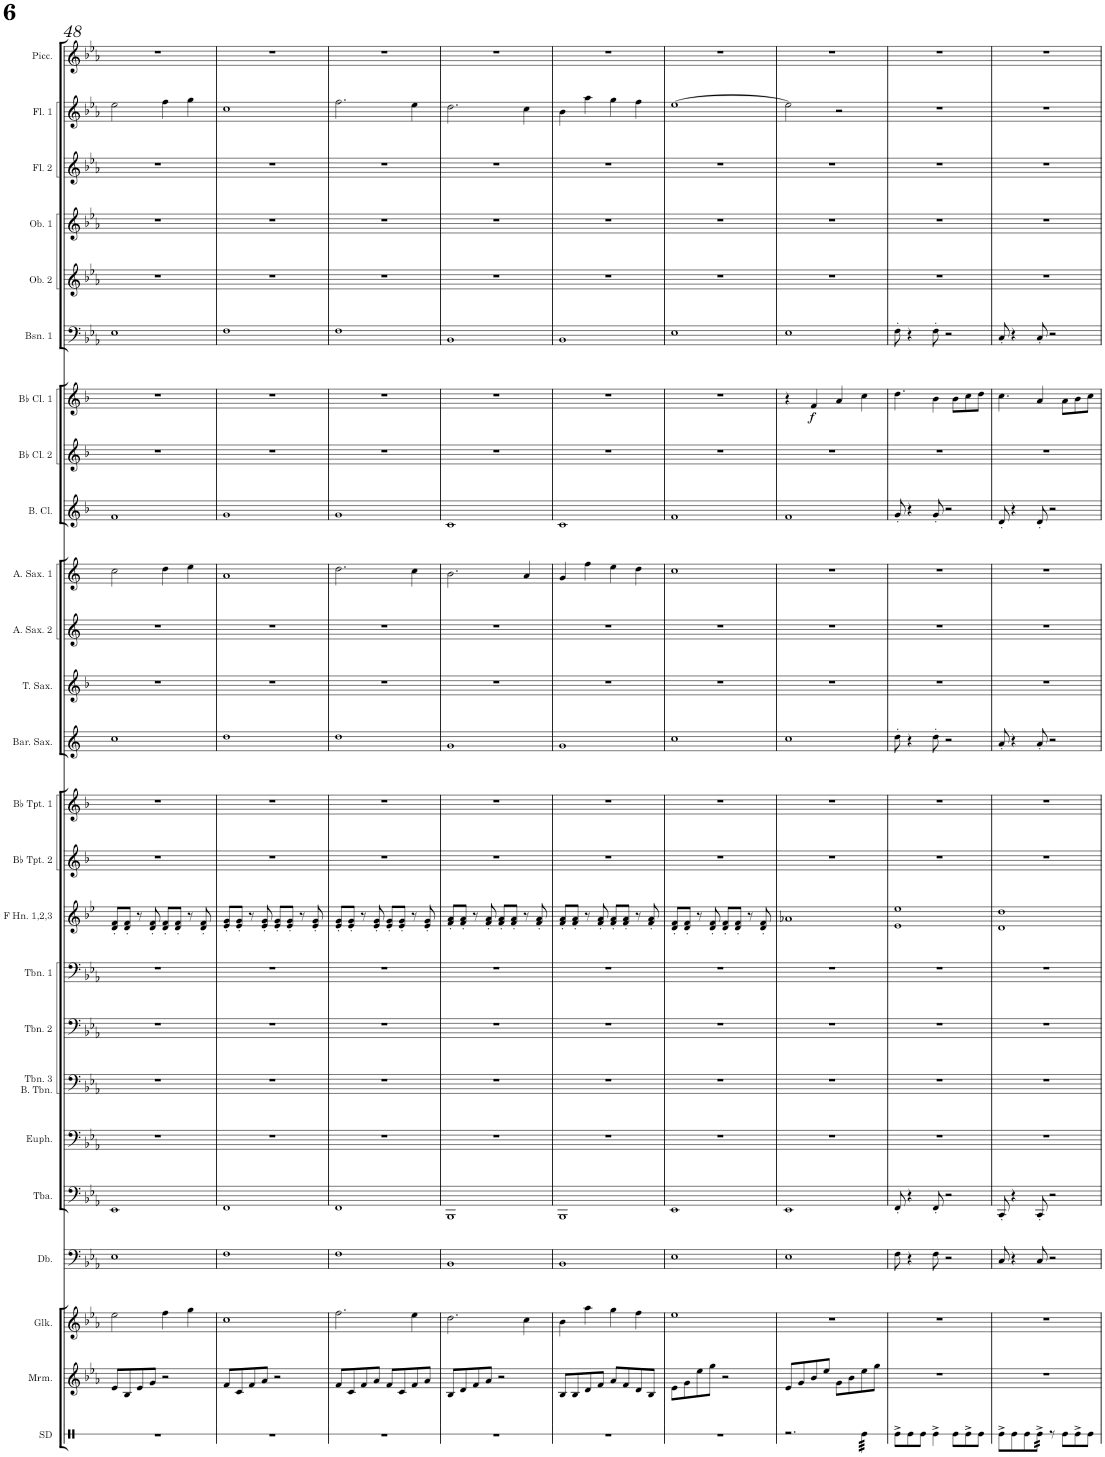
**kern	**kern	**kern	**kern	**kern	**kern	**kern	**kern	**kern	**kern	**kern	**kern	**kern	**kern	**kern	**kern	**kern	**kern	**kern	**dynam	**kern	**kern	**kern	**kern	**kern	**kern
*part25	*part24	*part23	*part22	*part21	*part20	*part19	*part18	*part17	*part16	*part15	*part14	*part13	*part12	*part11	*part10	*part9	*part8	*part7	*part7	*part6	*part5	*part4	*part3	*part2	*part1
*staff25	*staff24	*staff23	*staff22	*staff21	*staff20	*staff19	*staff18	*staff17	*staff16	*staff15	*staff14	*staff13	*staff12	*staff11	*staff10	*staff9	*staff8	*staff7	*staff7	*staff6	*staff5	*staff4	*staff3	*staff2	*staff1
*I"Snare Drum	*I"Marimba	*I"Glockenspiel	*I"Double Bass	*I"Tuba	*I"Euphonium	*I"Trombone 3 &amp; Bass Trombone	*I"Trombone 2	*I"Trombone 1	*I"F Horn 1,2,3	*I"Bb Trumpet 2	*I"Bb Trumpet 1	*I"Baritone Saxophone	*I"Tenor Saxophone	*I"Alto Saxophone 2	*I"Alto Saxophone 1	*I"Bass Clarinet	*I"Bb Clarinet 2	*I"Bb Clarinet 1	*	*I"Bassoon 1	*I"Oboe 2	*I"Oboe 1	*I"Flute 2	*I"Flute 1	*I"Piccolo
*I'SD	*I'Mrm.	*I'Glk.	*I'Db.	*I'Tba.	*I'Euph.	*I'Tbn. 3 B. Tbn.	*I'Tbn. 2	*I'Tbn. 1	*I'F Hn. 1,2,3	*I'Bb Tpt. 2	*I'Bb Tpt. 1	*I'Bar. Sax.	*I'T. Sax.	*I'A. Sax. 2	*I'A. Sax. 1	*I'B. Cl.	*I'Bb Cl. 2	*I'Bb Cl. 1	*	*I'Bsn. 1	*I'Ob. 2	*I'Ob. 1	*I'Fl. 2	*I'Fl. 1	*I'Picc.
!!LO:PB:g=z
*clefX	*clefG2	*clefG2	*clefF4	*clefF4	*clefF4	*clefF4	*clefF4	*clefF4	*clefG2	*clefG2	*clefG2	*clefG2	*clefG2	*clefG2	*clefG2	*clefG2	*clefG2	*clefG2	*	*clefF4	*clefG2	*clefG2	*clefG2	*clefG2	*clefG2
*	*	*Trd-14c-24	*Trd7c12	*	*	*	*	*	*Trd4c7	*Trd1c2	*Trd1c2	*Trd12c21	*Trd8c14	*Trd5c9	*Trd5c9	*Trd8c14	*Trd1c2	*Trd1c2	*	*	*	*	*	*	*Trd-7c-12
*k[]	*k[b-e-a-]	*k[b-e-a-]	*k[b-e-a-]	*k[b-e-a-]	*k[b-e-a-]	*k[b-e-a-]	*k[b-e-a-]	*k[b-e-a-]	*k[b-e-]	*k[b-]	*k[b-]	*k[]	*k[b-]	*k[]	*k[]	*k[b-]	*k[b-]	*k[b-]	*	*k[b-e-a-]	*k[b-e-a-]	*k[b-e-a-]	*k[b-e-a-]	*k[b-e-a-]	*k[b-e-a-]
*M4/4	*M4/4	*M4/4	*M4/4	*M4/4	*M4/4	*M4/4	*M4/4	*M4/4	*M4/4	*M4/4	*M4/4	*M4/4	*M4/4	*M4/4	*M4/4	*M4/4	*M4/4	*M4/4	*	*M4/4	*M4/4	*M4/4	*M4/4	*M4/4	*M4/4
=48	=48	=48	=48	=48	=48	=48	=48	=48	=48	=48	=48	=48	=48	=48	=48	=48	=48	=48	=48	=48	=48	=48	=48	=48	=48
1r	8e-/L	2ee-\	1E-	1EE-	1r	1r	1r	1r	8d/' 8f/'L	1r	1r	1cc	1r	1r	2cc\	1f	1r	1r	.	1E-	1r	1r	1r	2ee-\	1r
.	8B-/	.	.	.	.	.	.	.	8d/' 8f/'J	.	.	.	.	.	.	.	.	.	.	.	.	.	.	.	.
.	8e-/	.	.	.	.	.	.	.	8r	.	.	.	.	.	.	.	.	.	.	.	.	.	.	.	.
.	8g/J	.	.	.	.	.	.	.	8d/' 8f/'	.	.	.	.	.	.	.	.	.	.	.	.	.	.	.	.
.	2r	4ff\	.	.	.	.	.	.	8d/' 8f/'L	.	.	.	.	.	4dd\	.	.	.	.	.	.	.	.	4ff\	.
.	.	.	.	.	.	.	.	.	8d/' 8f/'J	.	.	.	.	.	.	.	.	.	.	.	.	.	.	.	.
.	.	4gg\	.	.	.	.	.	.	8r	.	.	.	.	.	4ee\	.	.	.	.	.	.	.	.	4gg\	.
.	.	.	.	.	.	.	.	.	8d/' 8f/'	.	.	.	.	.	.	.	.	.	.	.	.	.	.	.	.
=49	=49	=49	=49	=49	=49	=49	=49	=49	=49	=49	=49	=49	=49	=49	=49	=49	=49	=49	=49	=49	=49	=49	=49	=49	=49
1r	8f/L	1cc	1F	1FF	1r	1r	1r	1r	8e-/' 8g/'L	1r	1r	1dd	1r	1r	1a	1g	1r	1r	.	1F	1r	1r	1r	1cc	1r
.	8c/	.	.	.	.	.	.	.	8e-/' 8g/'J	.	.	.	.	.	.	.	.	.	.	.	.	.	.	.	.
.	8f/	.	.	.	.	.	.	.	8r	.	.	.	.	.	.	.	.	.	.	.	.	.	.	.	.
.	8a-/J	.	.	.	.	.	.	.	8e-/' 8g/'	.	.	.	.	.	.	.	.	.	.	.	.	.	.	.	.
.	2r	.	.	.	.	.	.	.	8e-/' 8g/'L	.	.	.	.	.	.	.	.	.	.	.	.	.	.	.	.
.	.	.	.	.	.	.	.	.	8e-/' 8g/'J	.	.	.	.	.	.	.	.	.	.	.	.	.	.	.	.
.	.	.	.	.	.	.	.	.	8r	.	.	.	.	.	.	.	.	.	.	.	.	.	.	.	.
.	.	.	.	.	.	.	.	.	8e-/' 8g/'	.	.	.	.	.	.	.	.	.	.	.	.	.	.	.	.
=50	=50	=50	=50	=50	=50	=50	=50	=50	=50	=50	=50	=50	=50	=50	=50	=50	=50	=50	=50	=50	=50	=50	=50	=50	=50
1r	8f/L	2.ff\	1F	1FF	1r	1r	1r	1r	8e-/' 8g/'L	1r	1r	1dd	1r	1r	2.dd\	1g	1r	1r	.	1F	1r	1r	1r	2.ff\	1r
.	8c/	.	.	.	.	.	.	.	8e-/' 8g/'J	.	.	.	.	.	.	.	.	.	.	.	.	.	.	.	.
.	8f/	.	.	.	.	.	.	.	8r	.	.	.	.	.	.	.	.	.	.	.	.	.	.	.	.
.	8a-/J	.	.	.	.	.	.	.	8e-/' 8g/'	.	.	.	.	.	.	.	.	.	.	.	.	.	.	.	.
.	8f/L	.	.	.	.	.	.	.	8e-/' 8g/'L	.	.	.	.	.	.	.	.	.	.	.	.	.	.	.	.
.	8c/	.	.	.	.	.	.	.	8e-/' 8g/'J	.	.	.	.	.	.	.	.	.	.	.	.	.	.	.	.
.	8f/	4ee-\	.	.	.	.	.	.	8r	.	.	.	.	.	4cc\	.	.	.	.	.	.	.	.	4ee-\	.
.	8a-/J	.	.	.	.	.	.	.	8e-/' 8g/'	.	.	.	.	.	.	.	.	.	.	.	.	.	.	.	.
=51	=51	=51	=51	=51	=51	=51	=51	=51	=51	=51	=51	=51	=51	=51	=51	=51	=51	=51	=51	=51	=51	=51	=51	=51	=51
1r	8B-/L	2.dd\	1BB-	1BBB-	1r	1r	1r	1r	8f/' 8a/'L	1r	1r	1g	1r	1r	2.b\	1c	1r	1r	.	1BB-	1r	1r	1r	2.dd\	1r
.	8d/	.	.	.	.	.	.	.	8f/' 8a/'J	.	.	.	.	.	.	.	.	.	.	.	.	.	.	.	.
.	8f/	.	.	.	.	.	.	.	8r	.	.	.	.	.	.	.	.	.	.	.	.	.	.	.	.
.	8a-/J	.	.	.	.	.	.	.	8f/' 8a/'	.	.	.	.	.	.	.	.	.	.	.	.	.	.	.	.
.	2r	.	.	.	.	.	.	.	8f/' 8a/'L	.	.	.	.	.	.	.	.	.	.	.	.	.	.	.	.
.	.	.	.	.	.	.	.	.	8f/' 8a/'J	.	.	.	.	.	.	.	.	.	.	.	.	.	.	.	.
.	.	4cc\	.	.	.	.	.	.	8r	.	.	.	.	.	4a/	.	.	.	.	.	.	.	.	4cc\	.
.	.	.	.	.	.	.	.	.	8f/' 8a/'	.	.	.	.	.	.	.	.	.	.	.	.	.	.	.	.
=52	=52	=52	=52	=52	=52	=52	=52	=52	=52	=52	=52	=52	=52	=52	=52	=52	=52	=52	=52	=52	=52	=52	=52	=52	=52
1r	8B-/L	4b-\	1BB-	1BBB-	1r	1r	1r	1r	8f/' 8a/'L	1r	1r	1g	1r	1r	4g/	1c	1r	1r	.	1BB-	1r	1r	1r	4b-\	1r
.	8B-/	.	.	.	.	.	.	.	8f/' 8a/'J	.	.	.	.	.	.	.	.	.	.	.	.	.	.	.	.
.	8d/	4aa-\	.	.	.	.	.	.	8r	.	.	.	.	.	4ff\	.	.	.	.	.	.	.	.	4aa-\	.
.	8f/J	.	.	.	.	.	.	.	8f/' 8a/'	.	.	.	.	.	.	.	.	.	.	.	.	.	.	.	.
.	8a-/L	4gg\	.	.	.	.	.	.	8f/' 8a/'L	.	.	.	.	.	4ee\	.	.	.	.	.	.	.	.	4gg\	.
.	8f/	.	.	.	.	.	.	.	8f/' 8a/'J	.	.	.	.	.	.	.	.	.	.	.	.	.	.	.	.
.	8d/	4ff\	.	.	.	.	.	.	8r	.	.	.	.	.	4dd\	.	.	.	.	.	.	.	.	4ff\	.
.	8B-/J	.	.	.	.	.	.	.	8f/' 8a/'	.	.	.	.	.	.	.	.	.	.	.	.	.	.	.	.
=53	=53	=53	=53	=53	=53	=53	=53	=53	=53	=53	=53	=53	=53	=53	=53	=53	=53	=53	=53	=53	=53	=53	=53	=53	=53
1r	8e-\L	1ee-	1E-	1EE-	1r	1r	1r	1r	8d/' 8f/'L	1r	1r	1cc	1r	1r	1cc	1f	1r	1r	.	1E-	1r	1r	1r	[1ee-	1r
.	8g\	.	.	.	.	.	.	.	8d/' 8f/'J	.	.	.	.	.	.	.	.	.	.	.	.	.	.	.	.
.	8ee-\	.	.	.	.	.	.	.	8r	.	.	.	.	.	.	.	.	.	.	.	.	.	.	.	.
.	8gg\J	.	.	.	.	.	.	.	8d/' 8f/'	.	.	.	.	.	.	.	.	.	.	.	.	.	.	.	.
.	2r	.	.	.	.	.	.	.	8d/' 8f/'L	.	.	.	.	.	.	.	.	.	.	.	.	.	.	.	.
.	.	.	.	.	.	.	.	.	8d/' 8f/'J	.	.	.	.	.	.	.	.	.	.	.	.	.	.	.	.
.	.	.	.	.	.	.	.	.	8r	.	.	.	.	.	.	.	.	.	.	.	.	.	.	.	.
.	.	.	.	.	.	.	.	.	8d/' 8f/'	.	.	.	.	.	.	.	.	.	.	.	.	.	.	.	.
=54	=54	=54	=54	=54	=54	=54	=54	=54	=54	=54	=54	=54	=54	=54	=54	=54	=54	=54	=54	=54	=54	=54	=54	=54	=54
2.r	8e-/L	1r	1E-	1EE-	1r	1r	1r	1r	1a-X	1r	1r	1cc	1r	1r	1r	1f	1r	4r	.	1E-	1r	1r	1r	2ee-\]	1r
.	8g/	.	.	.	.	.	.	.	.	.	.	.	.	.	.	.	.	.	.	.	.	.	.	.	.
!	!	!	!	!	!	!	!	!	!	!	!	!	!	!	!	!	!	!	!LO:DY:b	!	!	!	!	!	!
.	8b-/	.	.	.	.	.	.	.	.	.	.	.	.	.	.	.	.	4f/	f	.	.	.	.	.	.
.	8ee-/J	.	.	.	.	.	.	.	.	.	.	.	.	.	.	.	.	.	.	.	.	.	.	.	.
.	8g\L	.	.	.	.	.	.	.	.	.	.	.	.	.	.	.	.	4a/	.	.	.	.	.	2r	.
.	8b-\	.	.	.	.	.	.	.	.	.	.	.	.	.	.	.	.	.	.	.	.	.	.	.	.
*tremolo	*	*	*	*	*	*	*	*	*	*	*	*	*	*	*	*	*	*	*	*	*	*	*	*	*
32Re\LLL	8ee-\	.	.	.	.	.	.	.	.	.	.	.	.	.	.	.	.	4cc\	.	.	.	.	.	.	.
32Re\	.	.	.	.	.	.	.	.	.	.	.	.	.	.	.	.	.	.	.	.	.	.	.	.	.
32Re\	.	.	.	.	.	.	.	.	.	.	.	.	.	.	.	.	.	.	.	.	.	.	.	.	.
32Re\	.	.	.	.	.	.	.	.	.	.	.	.	.	.	.	.	.	.	.	.	.	.	.	.	.
32Re\	8gg\J	.	.	.	.	.	.	.	.	.	.	.	.	.	.	.	.	.	.	.	.	.	.	.	.
32Re\	.	.	.	.	.	.	.	.	.	.	.	.	.	.	.	.	.	.	.	.	.	.	.	.	.
32Re\	.	.	.	.	.	.	.	.	.	.	.	.	.	.	.	.	.	.	.	.	.	.	.	.	.
32Re\JJJ	.	.	.	.	.	.	.	.	.	.	.	.	.	.	.	.	.	.	.	.	.	.	.	.	.
*Xtremolo	*	*	*	*	*	*	*	*	*	*	*	*	*	*	*	*	*	*	*	*	*	*	*	*	*
=55	=55	=55	=55	=55	=55	=55	=55	=55	=55	=55	=55	=55	=55	=55	=55	=55	=55	=55	=55	=55	=55	=55	=55	=55	=55
8Re^\L	1r	1r	8F\	8FF'/	1r	1r	1r	1r	1e- 1ee-	1r	1r	8dd'\	1r	1r	1r	8g'/	1r	4.dd\	.	8F'\	1r	1r	1r	1r	1r
8Re\	.	.	4r	4r	.	.	.	.	.	.	.	4r	.	.	.	4r	.	.	.	4r	.	.	.	.	.
8Re\J	.	.	.	.	.	.	.	.	.	.	.	.	.	.	.	.	.	.	.	.	.	.	.	.	.
4Re^\	.	.	8F\	8FF'/	.	.	.	.	.	.	.	8dd'\	.	.	.	8g'/	.	4b-\	.	8F'\	.	.	.	.	.
.	.	.	2r	2r	.	.	.	.	.	.	.	2r	.	.	.	2r	.	.	.	2r	.	.	.	.	.
8Re\L	.	.	.	.	.	.	.	.	.	.	.	.	.	.	.	.	.	8b-\L	.	.	.	.	.	.	.
8Re^\	.	.	.	.	.	.	.	.	.	.	.	.	.	.	.	.	.	8cc\	.	.	.	.	.	.	.
8Re\J	.	.	.	.	.	.	.	.	.	.	.	.	.	.	.	.	.	8dd\J	.	.	.	.	.	.	.
=56	=56	=56	=56	=56	=56	=56	=56	=56	=56	=56	=56	=56	=56	=56	=56	=56	=56	=56	=56	=56	=56	=56	=56	=56	=56
8Re^\L	1r	1r	8C/	8CC'/	1r	1r	1r	1r	1d 1dd	1r	1r	8a'/	1r	1r	1r	8d'/	1r	4.cc\	.	8C'/	1r	1r	1r	1r	1r
8Re\	.	.	4r	4r	.	.	.	.	.	.	.	4r	.	.	.	4r	.	.	.	4r	.	.	.	.	.
8Re\	.	.	.	.	.	.	.	.	.	.	.	.	.	.	.	.	.	.	.	.	.	.	.	.	.
*tremolo	*	*	*	*	*	*	*	*	*	*	*	*	*	*	*	*	*	*	*	*	*	*	*	*	*
32Re^\	.	.	8C/	8CC'/	.	.	.	.	.	.	.	8a'/	.	.	.	8d'/	.	4a/	.	8C'/	.	.	.	.	.
32Re^\	.	.	.	.	.	.	.	.	.	.	.	.	.	.	.	.	.	.	.	.	.	.	.	.	.
32Re^\	.	.	.	.	.	.	.	.	.	.	.	.	.	.	.	.	.	.	.	.	.	.	.	.	.
32Re^\JJJ	.	.	.	.	.	.	.	.	.	.	.	.	.	.	.	.	.	.	.	.	.	.	.	.	.
*Xtremolo	*	*	*	*	*	*	*	*	*	*	*	*	*	*	*	*	*	*	*	*	*	*	*	*	*
8r	.	.	2r	2r	.	.	.	.	.	.	.	2r	.	.	.	2r	.	.	.	2r	.	.	.	.	.
8Re\L	.	.	.	.	.	.	.	.	.	.	.	.	.	.	.	.	.	8a\L	.	.	.	.	.	.	.
8Re^\	.	.	.	.	.	.	.	.	.	.	.	.	.	.	.	.	.	8b-\	.	.	.	.	.	.	.
8Re\J	.	.	.	.	.	.	.	.	.	.	.	.	.	.	.	.	.	8cc\J	.	.	.	.	.	.	.
=	=	=	=	=	=	=	=	=	=	=	=	=	=	=	=	=	=	=	=	=	=	=	=	=	=
*-	*-	*-	*-	*-	*-	*-	*-	*-	*-	*-	*-	*-	*-	*-	*-	*-	*-	*-	*-	*-	*-	*-	*-	*-	*-
